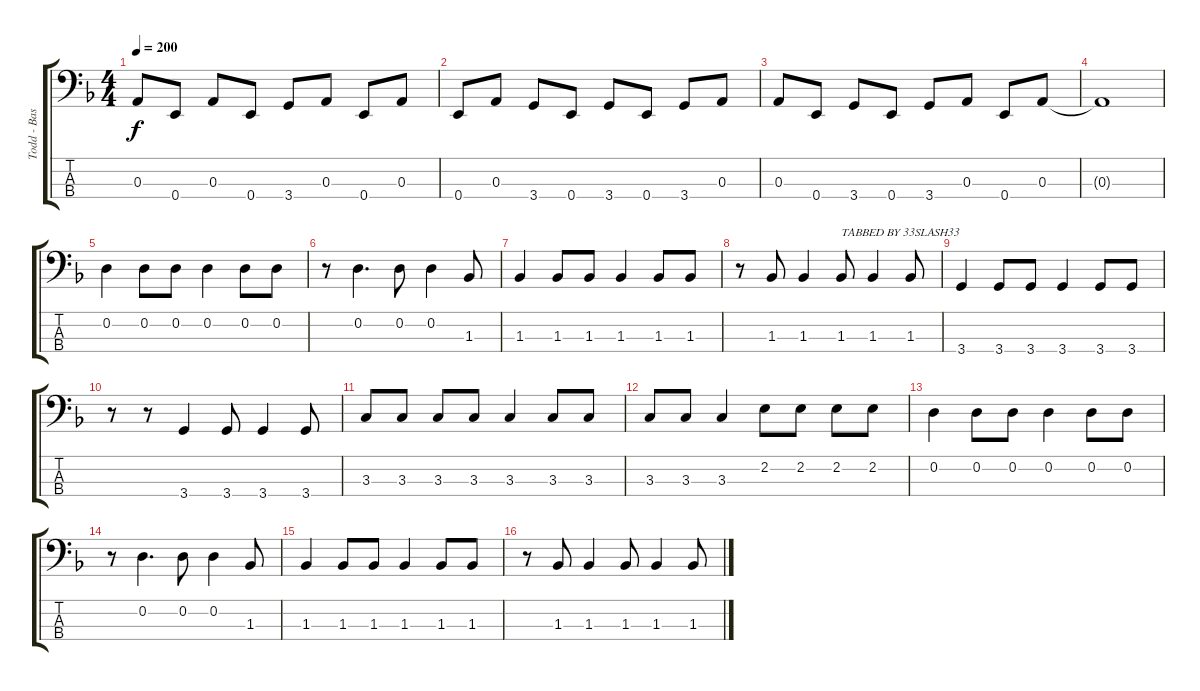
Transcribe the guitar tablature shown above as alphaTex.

\track ("Todd - Bass" "Todd - Bas") {instrument electricbasspick}
\staff {score tabs}
\tuning (G2 D2 A1 E1) {hide}
\ts (4 4)
\tempo 200
\clef f4
\ks dminor
0.3.8{dy f} 0.4.8 0.3.8 0.4.8 3.4.8 0.3.8 0.4.8 0.3.8 |
0.4.8 0.3.8 3.4.8 0.4.8 3.4.8 0.4.8 3.4.8 0.3.8 |
0.3.8 0.4.8 3.4.8 0.4.8 3.4.8 0.3.8 0.4.8 0.3.8 |
0.3{t}.1 |
0.2.4 0.2.8 0.2.8 0.2.4 0.2.8 0.2.8 |
r.8 0.2.4{d} 0.2.8 0.2.4 1.3.8 |
1.3.4 1.3.8 1.3.8 1.3.4 1.3.8 1.3.8 |
r.8 1.3.8 1.3.4 1.3.8{txt "TABBED BY 33SLASH33"} 1.3.4 1.3.8 |
3.4.4 3.4.8 3.4.8 3.4.4 3.4.8 3.4.8 |
r.8 r.8 3.4.4 3.4.8 3.4.4 3.4.8 |
3.3.8 3.3.8 3.3.8 3.3.8 3.3.4 3.3.8 3.3.8 |
3.3.8 3.3.8 3.3.4 2.2.8 2.2.8 2.2.8 2.2.8 |
0.2.4 0.2.8 0.2.8 0.2.4 0.2.8 0.2.8 |
r.8 0.2.4{d} 0.2.8 0.2.4 1.3.8 |
1.3.4 1.3.8 1.3.8 1.3.4 1.3.8 1.3.8 |
r.8 1.3.8 1.3.4 1.3.8 1.3.4 1.3.8
